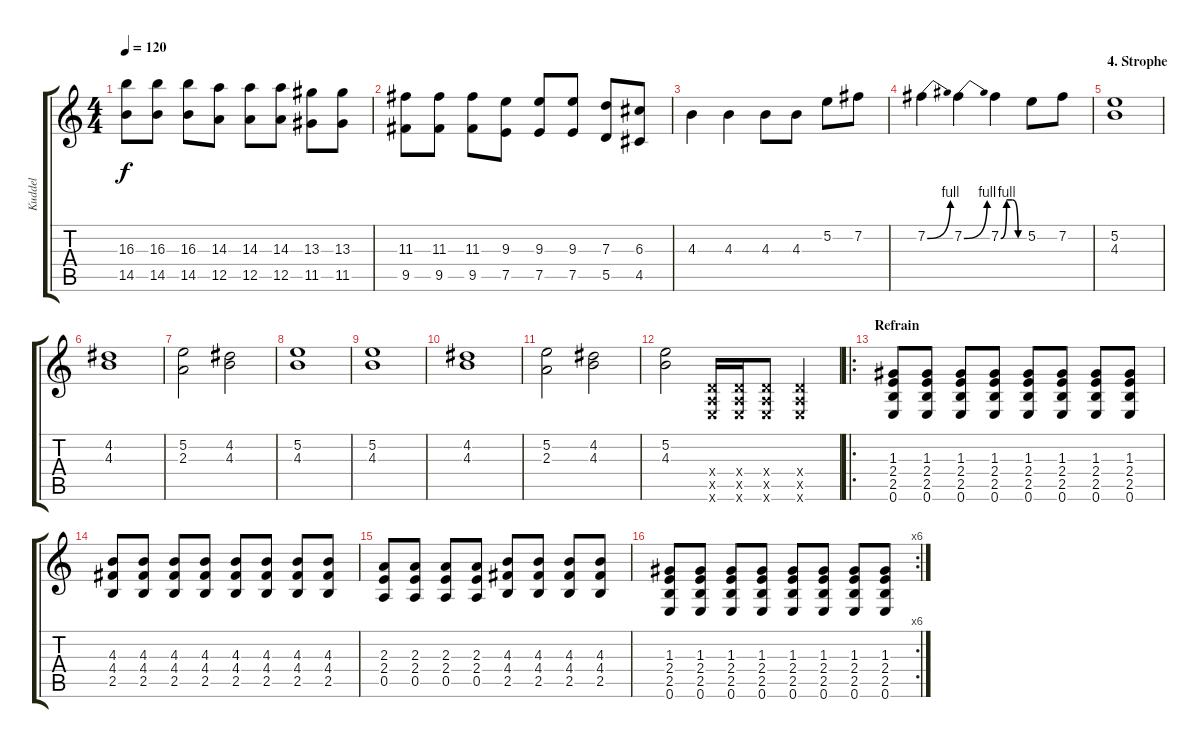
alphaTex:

\track ("Kuddel" "Kuddel") {instrument overdrivenguitar}
\staff {score tabs}
\tuning (E4 B3 G3 D3 A2 E2) {hide}
\ts (4 4)
\tempo 120
\clef g2
\ks c
(16.3 14.5).8{dy f} (16.3 14.5).8 (16.3 14.5).8 (14.3 12.5).8 (14.3 12.5).8 (14.3 12.5).8 (13.3 11.5).8 (13.3 11.5).8 |
(11.3 9.5).8 (11.3 9.5).8 (11.3 9.5).8 (9.3 7.5).8 (9.3 7.5).8 (9.3 7.5).8 (7.3 5.5).8 (6.3 4.5).8 |
4.3.4 4.3.4 4.3.8 4.3.8 5.2.8 7.2.8 |
7.2{be (bend 0 0 60 4)}.4 7.2{be (bend 0 0 60 4)}.4 7.2{be (custom 0 0 15 4 30 4 45 0 60 0)}.4 5.2.8 7.2.8 |
\section ("" "4. Strophe")
(5.2 4.3).1 |
(4.2 4.3).1 |
(5.2 2.3).2 (4.2 4.3).2 |
(5.2 4.3).1 |
(5.2 4.3).1 |
(4.2 4.3).1 |
(5.2 2.3).2 (4.2 4.3).2 |
(5.2 4.3).2 (0.4{x} 0.5{x} 0.6{x}).16 (0.4{x} 0.5{x} 0.6{x}).16 (0.4{x} 0.5{x} 0.6{x}).8 (0.4{x} 0.5{x} 0.6{x}).4 |
\ro
\section ("" "Refrain")
(1.3 2.4 2.5 0.6).8 (1.3 2.4 2.5 0.6).8 (1.3 2.4 2.5 0.6).8 (1.3 2.4 2.5 0.6).8 (1.3 2.4 2.5 0.6).8 (1.3 2.4 2.5 0.6).8 (1.3 2.4 2.5 0.6).8 (1.3 2.4 2.5 0.6).8 |
(4.3 4.4 2.5).8 (4.3 4.4 2.5).8 (4.3 4.4 2.5).8 (4.3 4.4 2.5).8 (4.3 4.4 2.5).8 (4.3 4.4 2.5).8 (4.3 4.4 2.5).8 (4.3 4.4 2.5).8 |
(2.3 2.4 0.5).8 (2.3 2.4 0.5).8 (2.3 2.4 0.5).8 (2.3 2.4 0.5).8 (4.3 4.4 2.5).8 (4.3 4.4 2.5).8 (4.3 4.4 2.5).8 (4.3 4.4 2.5).8 |
\rc 6
(1.3 2.4 2.5 0.6).8 (1.3 2.4 2.5 0.6).8 (1.3 2.4 2.5 0.6).8 (1.3 2.4 2.5 0.6).8 (1.3 2.4 2.5 0.6).8 (1.3 2.4 2.5 0.6).8 (1.3 2.4 2.5 0.6).8 (1.3 2.4 2.5 0.6).8
